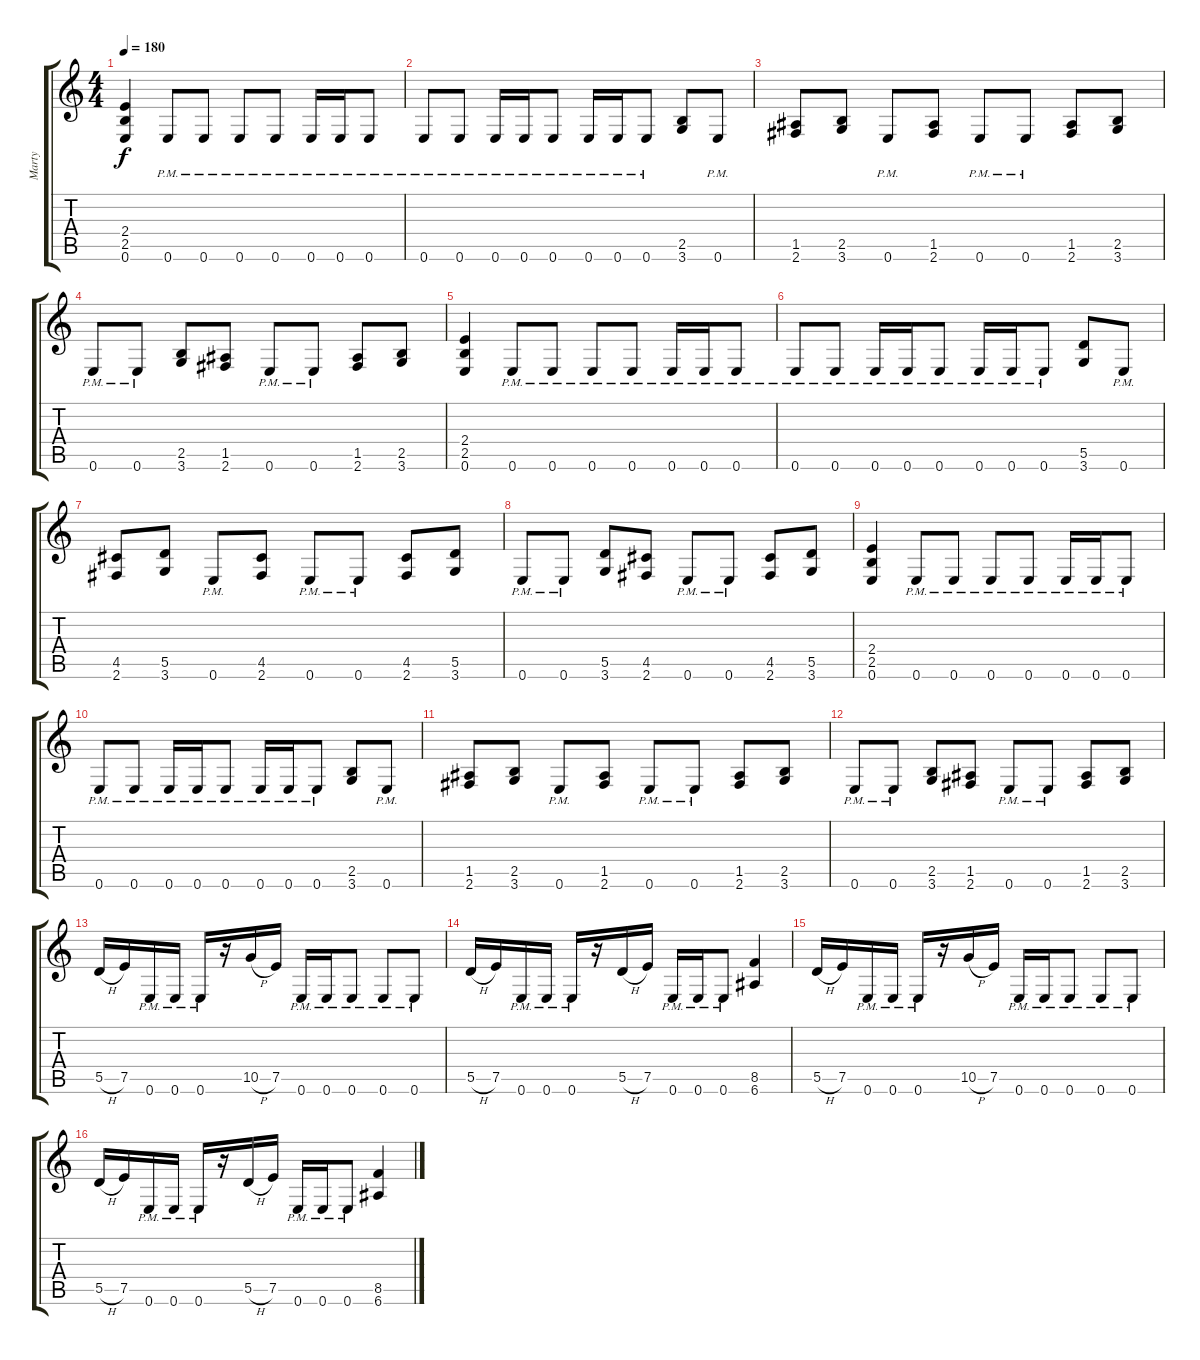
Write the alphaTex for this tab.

\track ("Marty" "Marty") {instrument distortionguitar}
\staff {score tabs}
\tuning (E4 B3 G3 D3 A2 E2) {hide}
\ts (4 4)
\tempo 180
\clef g2
\ks c
(2.4 2.5 0.6).4{dy f} 0.6{pm}.8 0.6{pm}.8 0.6{pm}.8 0.6{pm}.8 0.6{pm}.16 0.6{pm}.16 0.6{pm}.8 |
0.6{pm}.8 0.6{pm}.8 0.6{pm}.16 0.6{pm}.16 0.6{pm}.8 0.6{pm}.16 0.6{pm}.16 0.6{pm}.8 (2.5 3.6).8 0.6{pm}.8 |
(1.5 2.6).8 (2.5 3.6).8 0.6{pm}.8 (1.5 2.6).8 0.6{pm}.8 0.6{pm}.8 (1.5 2.6).8 (2.5 3.6).8 |
0.6{pm}.8 0.6{pm}.8 (2.5 3.6).8 (1.5 2.6).8 0.6{pm}.8 0.6{pm}.8 (1.5 2.6).8 (2.5 3.6).8 |
(2.4 2.5 0.6).4 0.6{pm}.8 0.6{pm}.8 0.6{pm}.8 0.6{pm}.8 0.6{pm}.16 0.6{pm}.16 0.6{pm}.8 |
0.6{pm}.8 0.6{pm}.8 0.6{pm}.16 0.6{pm}.16 0.6{pm}.8 0.6{pm}.16 0.6{pm}.16 0.6{pm}.8 (5.5 3.6).8 0.6{pm}.8 |
(4.5 2.6).8 (5.5 3.6).8 0.6{pm}.8 (4.5 2.6).8 0.6{pm}.8 0.6{pm}.8 (4.5 2.6).8 (5.5 3.6).8 |
0.6{pm}.8 0.6{pm}.8 (5.5 3.6).8 (4.5 2.6).8 0.6{pm}.8 0.6{pm}.8 (4.5 2.6).8 (5.5 3.6).8 |
(2.4 2.5 0.6).4 0.6{pm}.8 0.6{pm}.8 0.6{pm}.8 0.6{pm}.8 0.6{pm}.16 0.6{pm}.16 0.6{pm}.8 |
0.6{pm}.8 0.6{pm}.8 0.6{pm}.16 0.6{pm}.16 0.6{pm}.8 0.6{pm}.16 0.6{pm}.16 0.6{pm}.8 (2.5 3.6).8 0.6{pm}.8 |
(1.5 2.6).8 (2.5 3.6).8 0.6{pm}.8 (1.5 2.6).8 0.6{pm}.8 0.6{pm}.8 (1.5 2.6).8 (2.5 3.6).8 |
0.6{pm}.8 0.6{pm}.8 (2.5 3.6).8 (1.5 2.6).8 0.6{pm}.8 0.6{pm}.8 (1.5 2.6).8 (2.5 3.6).8 |
5.5{h}.16 7.5.16 0.6{pm}.16 0.6{pm}.16 0.6{pm}.16 r.16 10.5{h}.16 7.5.16 0.6{pm}.16 0.6{pm}.16 0.6{pm}.8 0.6{pm}.8 0.6{pm}.8 |
5.5{h}.16 7.5.16 0.6{pm}.16 0.6{pm}.16 0.6{pm}.16 r.16 5.5{h}.16 7.5.16 0.6{pm}.16 0.6{pm}.16 0.6{pm}.8 (8.5 6.6).4 |
5.5{h}.16 7.5.16 0.6{pm}.16 0.6{pm}.16 0.6{pm}.16 r.16 10.5{h}.16 7.5.16 0.6{pm}.16 0.6{pm}.16 0.6{pm}.8 0.6{pm}.8 0.6{pm}.8 |
5.5{h}.16 7.5.16 0.6{pm}.16 0.6{pm}.16 0.6{pm}.16 r.16 5.5{h}.16 7.5.16 0.6{pm}.16 0.6{pm}.16 0.6{pm}.8 (8.5 6.6).4
